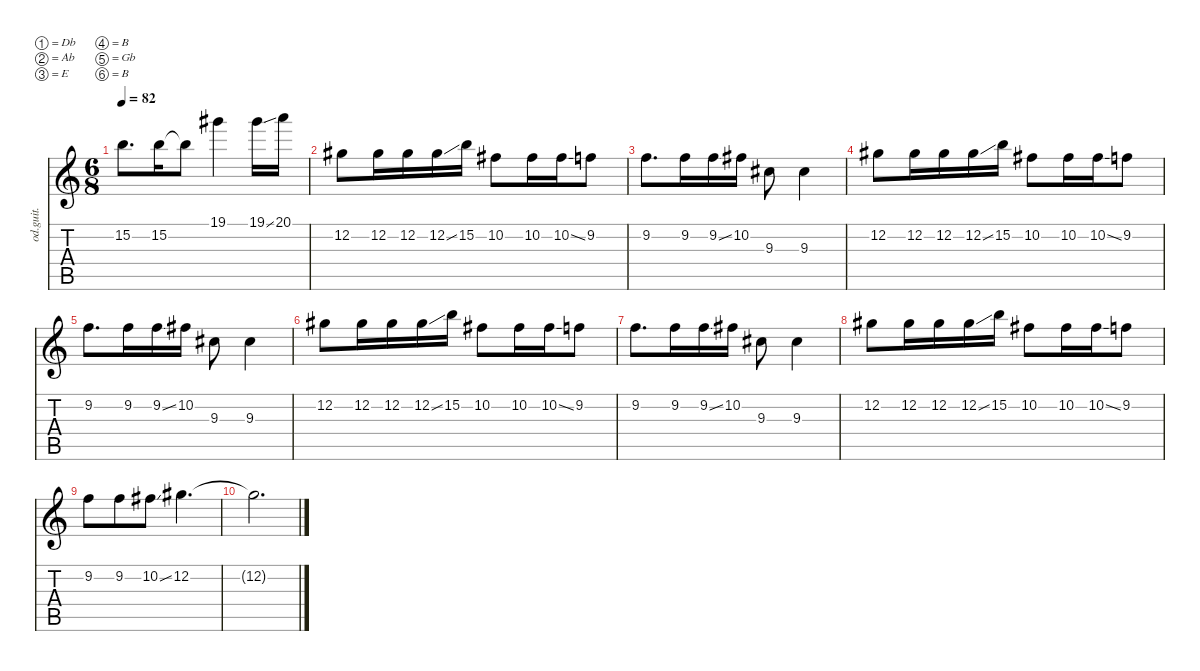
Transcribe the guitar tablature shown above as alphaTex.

\defaultSystemsLayout 4
\hideDynamics
\bracketExtendMode nobrackets
\otherSystemsTrackNameOrientation horizontal
\track ("Guitar 3" "od.guit.") {instrument overdrivenguitar}
\staff {score tabs}
\tuning (Db4 Ab3 E3 B2 Gb2 B1)
\ts (6 8)
\tempo 82
\clef g2
\ks c
15.2.8{d dy f} 15.2.16 15.2{t}.8 19.1{acc #}.4 19.1{ss acc #}.16 20.1.16 |
12.2{acc #}.8 12.2{acc #}.16 12.2{acc #}.16 12.2{ss acc #}.16 15.2.16 10.2{acc #}.8 10.2{acc #}.16 10.2{ss acc #}.16 9.2.8 |
9.2.8{d} 9.2.16 9.2{ss}.16 10.2{acc #}.16 9.3{acc #}.8 9.3{acc #}.4 |
12.2{acc #}.8 12.2{acc #}.16 12.2{acc #}.16 12.2{ss acc #}.16 15.2.16 10.2{acc #}.8 10.2{acc #}.16 10.2{ss acc #}.16 9.2.8 |
9.2.8{d} 9.2.16 9.2{ss}.16 10.2{acc #}.16 9.3{acc #}.8 9.3{acc #}.4 |
12.2{acc #}.8 12.2{acc #}.16 12.2{acc #}.16 12.2{ss acc #}.16 15.2.16 10.2{acc #}.8 10.2{acc #}.16 10.2{ss acc #}.16 9.2.8 |
9.2.8{d} 9.2.16 9.2{ss}.16 10.2{acc #}.16 9.3{acc #}.8 9.3{acc #}.4 |
12.2{acc #}.8 12.2{acc #}.16 12.2{acc #}.16 12.2{ss acc #}.16 15.2.16 10.2{acc #}.8 10.2{acc #}.16 10.2{ss acc #}.16 9.2.8 |
9.2.8 9.2.8 10.2{ss acc #}.8 12.2{acc #}.4{d} |
12.2{t acc #}.2{d}
